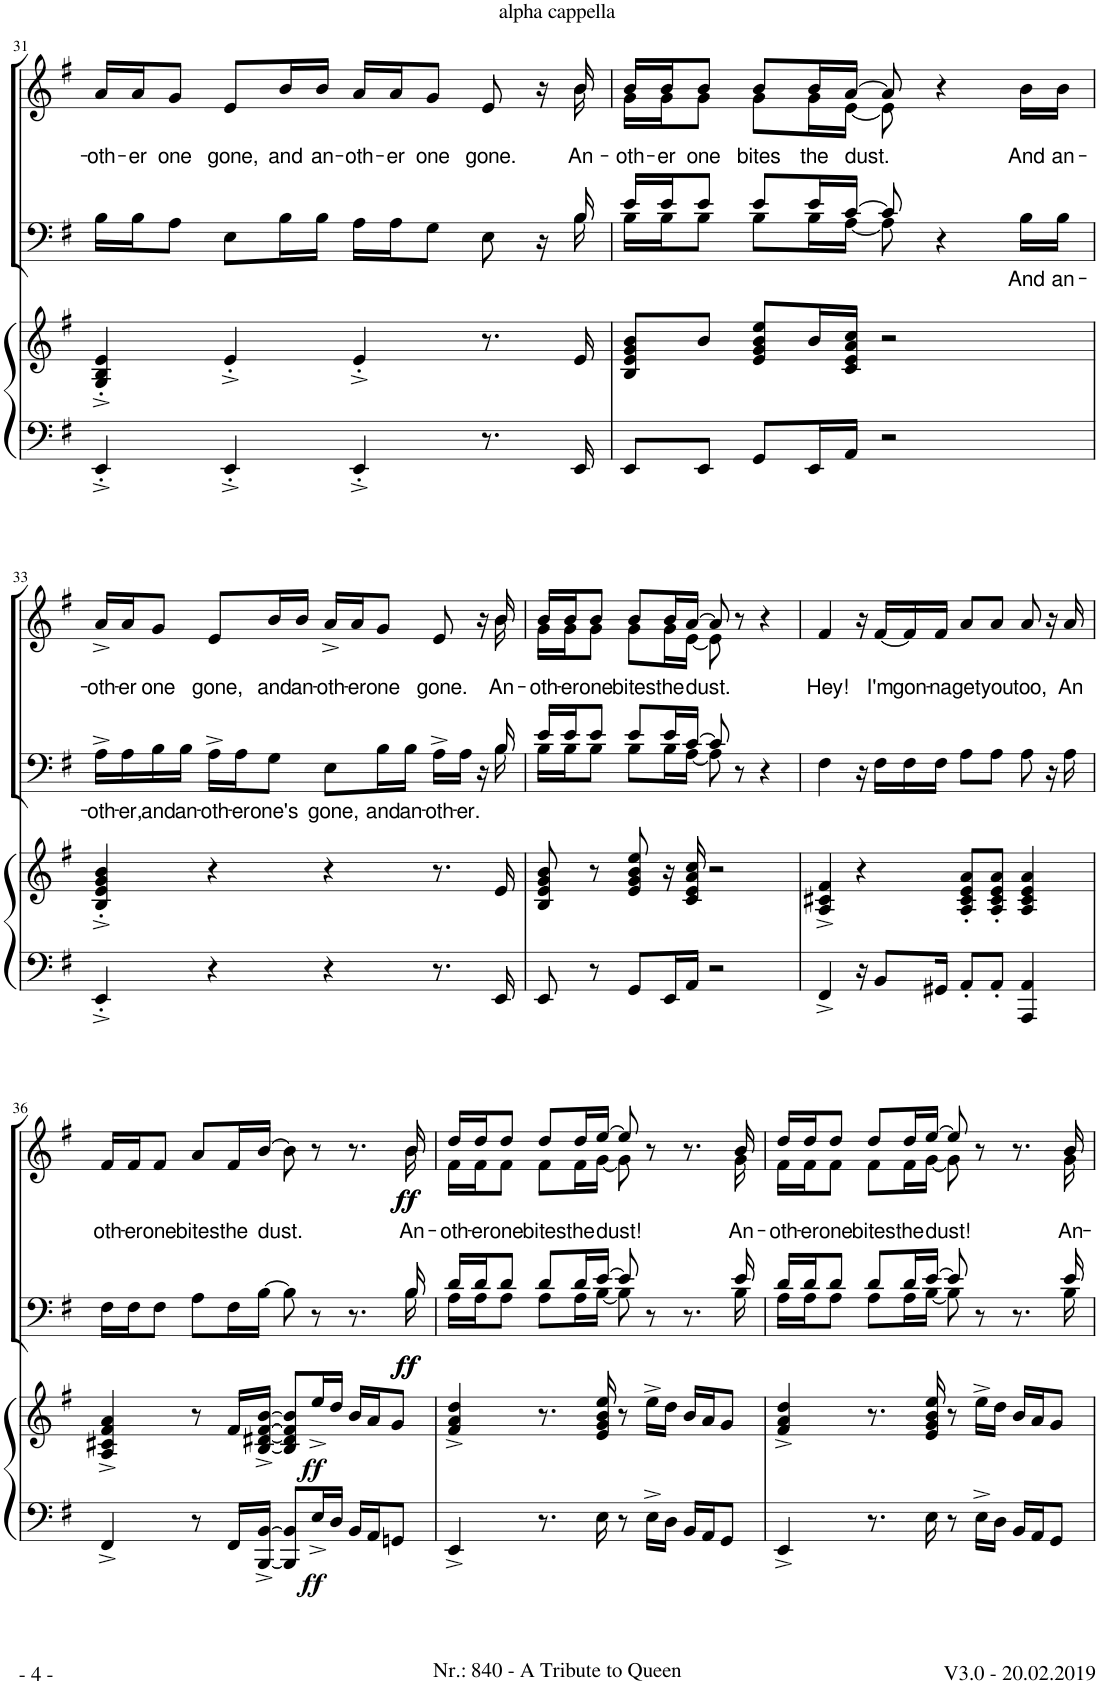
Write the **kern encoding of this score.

**kern	**kern	**dynam	**kern	**text	**kern	**text	**dynam
*part2	*part2	*part2	*part1	*part1	*part1	*part1	*part1
*staff4	*staff3	*staff3/4	*staff2	*staff2	*staff1	*staff1	*staff1/2
*I"Piano	*	*	*I"Chor	*	*	*	*
*I'Pno	*	*	*I'Ch	*	*	*	*
!!LO:PB:g=z
*clefF4	*clefG2	*	*clefF4	*	*clefG2	*	*
*k[f#]	*k[f#]	*	*k[f#]	*	*k[f#]	*	*
*M4/4	*M4/4	*	*M4/4	*	*M4/4	*	*
=31	=31	=31	=31	=31	=31	=31	=31
*	*	*	*^	*	*	*	*
!	!	!	!	!	!	!	!LO:LY:b	!
*	*	*	*	*	*	*^	*	*
4EE'^/	4G/'^ 4B/'^ 4e/'^	.	16B\LL	2ryy	.	16a/LL	2ryy	-oth-	.
!	!	!	!	!	!	!	!	!LO:LY:b	!
.	.	.	16B\J	.	.	16a/J	.	-er	.
!	!	!	!	!	!	!	!	!LO:LY:b	!
.	.	.	8A\J	.	.	8g/J	.	one	.
!	!	!	!	!	!	!	!	!LO:LY:b	!
4EE'^/	4e'^/	.	8E\L	.	.	8e/L	.	gone,	.
!	!	!	!	!	!	!	!	!LO:LY:b	!
.	.	.	16B\L	.	.	16b/L	.	and	.
!	!	!	!	!	!	!	!	!LO:LY:b	!
.	.	.	16B\JJ	.	.	16b/JJ	.	an-	.
!	!	!	!	!	!	!	!	!LO:LY:b	!
4EE'^/	4e'^/	.	16A\LL	4ryy	.	16a/LL	4ryy	-oth-	.
!	!	!	!	!	!	!	!	!LO:LY:b	!
.	.	.	16A\J	.	.	16a/J	.	-er	.
!	!	!	!	!	!	!	!	!LO:LY:b	!
.	.	.	8G\J	.	.	8g/J	.	one	.
!	!	!	!	!	!	!	!	!LO:LY:b	!
8.r	8.r	.	8E\	8ryy	.	8e/	8ryy	gone.	.
.	.	.	16r	16ryy	.	16r	16ryy	.	.
!	!	!	!	!	!	!	!	!LO:LY:b	!
16EE/	16e/	.	16B/	16B\	.	16b/	16b\	An-	.
=32	=32	=32	=32	=32	=32	=32	=32	=32	=32
!	!	!	!	!	!	!	!	!LO:LY:b	!
8EE/L	8B/ 8e/ 8g/ 8b/L	.	16e/LL	16B\LL	.	16b/LL	16g\LL	-oth-	.
!	!	!	!	!	!	!	!	!LO:LY:b	!
.	.	.	16e/J	16B\J	.	16b/J	16g\J	-er	.
!	!	!	!	!	!	!	!	!LO:LY:b	!
8EE/J	8b/J	.	8e/J	8B\J	.	8b/J	8g\J	one	.
!	!	!	!	!	!	!	!	!LO:LY:b	!
8GG/L	8e/ 8g/ 8b/ 8ee/L	.	8e/L	8B\L	.	8b/L	8g\L	bites	.
!	!	!	!	!	!	!	!	!LO:LY:b	!
16EE/L	16b/L	.	16e/L	16B\L	.	16b/L	16g\L	the	.
!	!	!	!	!	!	!	!	!LO:LY:b	!
16AA/JJ	16c/ 16e/ 16a/ 16cc/JJ	.	[16c/JJ	[16A\JJ	.	[16a/JJ	[16e\JJ	dust.	.
2r	2r	.	8c/]	8A\]	.	8a/]	8e\]	.	.
.	.	.	4r	4ryy	.	4r	4ryy	.	.
!	!	!	!	!	!LO:LY:b	!	!	!LO:LY:b	!
.	.	.	16B\LL	8ryy	And	16b\LL	8ryy	And	.
!	!	!	!	!	!LO:LY:b	!	!	!LO:LY:b	!
.	.	.	16B\JJ	.	an-	16b\JJ	.	an-	.
!!LO:LB:g=z	!!
=33	=33	=33	=33	=33	=33	=33	=33	=33	=33
!	!	!	!	!	!LO:LY:b	!	!	!LO:LY:b	!
4EE'^/	4B/'^ 4e/'^ 4g/'^ 4b/'^	.	16A^\LL	2ryy	-oth-	16a^/LL	2ryy	-oth-	.
!	!	!	!	!	!LO:LY:b	!	!	!LO:LY:b	!
.	.	.	16A\	.	-er,	16a/J	.	-er	.
!	!	!	!	!	!LO:LY:b	!	!	!LO:LY:b	!
.	.	.	16B\	.	and	8g/J	.	one	.
!	!	!	!	!	!LO:LY:b	!	!	!	!
.	.	.	16B\JJ	.	an-	.	.	.	.
!	!	!	!	!	!LO:LY:b	!	!	!LO:LY:b	!
4r	4r	.	16A^\LL	.	-oth-	8e/L	.	gone,	.
!	!	!	!	!	!LO:LY:b	!	!	!	!
.	.	.	16A\J	.	-er	.	.	.	.
!	!	!	!	!	!LO:LY:b	!	!	!LO:LY:b	!
.	.	.	8G\J	.	one's	16b/L	.	and	.
!	!	!	!	!	!	!	!	!LO:LY:b	!
.	.	.	.	.	.	16b/JJ	.	an-	.
!	!	!	!	!	!LO:LY:b	!	!	!LO:LY:b	!
4r	4r	.	8E\L	4ryy	gone,	16a^/LL	4ryy	-oth-	.
!	!	!	!	!	!	!	!	!LO:LY:b	!
.	.	.	.	.	.	16a/J	.	-er	.
!	!	!	!	!	!LO:LY:b	!	!	!LO:LY:b	!
.	.	.	16B\L	.	and	8g/J	.	one	.
!	!	!	!	!	!LO:LY:b	!	!	!	!
.	.	.	16B\JJ	.	an-	.	.	.	.
!	!	!	!	!	!LO:LY:b	!	!	!LO:LY:b	!
8.r	8.r	.	16A^\LL	8ryy	-oth-	8e/	8ryy	gone.	.
!	!	!	!	!	!LO:LY:b	!	!	!	!
.	.	.	16A\JJ	.	-er.	.	.	.	.
.	.	.	16r	16ryy	.	16r	16ryy	.	.
!	!	!	!	!	!	!	!	!LO:LY:b	!
16EE/	16e/	.	16B/	16B\	.	16b/	16b\	An-	.
=34	=34	=34	=34	=34	=34	=34	=34	=34	=34
!	!	!	!	!	!	!	!	!LO:LY:b	!
8EE/	8B/ 8e/ 8g/ 8b/	.	16e/LL	16B\LL	.	16b/LL	16g\LL	-oth-	.
!	!	!	!	!	!	!	!	!LO:LY:b	!
.	.	.	16e/J	16B\J	.	16b/J	16g\J	-er	.
!	!	!	!	!	!	!	!	!LO:LY:b	!
8r	8r	.	8e/J	8B\J	.	8b/J	8g\J	one	.
!	!	!	!	!	!	!	!	!LO:LY:b	!
8GG/L	8e/ 8g/ 8b/ 8ee/	.	8e/L	8B\L	.	8b/L	8g\L	bites	.
!	!	!	!	!	!	!	!	!LO:LY:b	!
16EE/L	16r	.	16e/L	16B\L	.	16b/L	16g\L	the	.
!	!	!	!	!	!	!	!	!LO:LY:b	!
16AA/JJ	16c/ 16e/ 16a/ 16cc/	.	[16c/JJ	[16A\JJ	.	[16a/JJ	[16e\JJ	dust.	.
2r	2r	.	8c/]	8A\]	.	8a/]	8e\]	.	.
.	.	.	8r	8ryy	.	8r	8ryy	.	.
.	.	.	4r	4ryy	.	4r	4ryy	.	.
=35	=35	=35	=35	=35	=35	=35	=35	=35	=35
!	!	!	!	!	!	!	!	!LO:LY:b	!
*	*	*	*v	*v	*	*	*	*	*
4FF#^/	4A/^ 4c#X/^ 4f#/^	.	4F#\	.	4f#/	1ryy	Hey!	.
16r	4r	.	16r	.	16r	.	.	.
!	!	!	!	!	!	!	!LO:LY:b	!
8BB/L	.	.	16F#\LL	.	[16f#/LL	.	I'm	.
!	!	!	!	!	!	!	!LO:LY:b	!
.	.	.	16F#\	.	16f#/]	.	gon-	.
!	!	!	!	!	!	!	!LO:LY:b	!
16GG#X/Jk	.	.	16F#\JJ	.	16f#/JJ	.	-na	.
!	!	!	!	!	!	!	!LO:LY:b	!
8AA'/L	8A/' 8c#/' 8e/' 8a/'L	.	8A\L	.	8a/L	.	get	.
!	!	!	!	!	!	!	!LO:LY:b	!
8AA'/J	8A/' 8c#/' 8e/' 8a/'J	.	8A\J	.	8a/J	.	you	.
!	!	!	!	!	!	!	!LO:LY:b	!
4AAA/ 4AA/	4A/ 4c#/ 4e/ 4a/	.	8A\	.	8a/	.	too,	.
.	.	.	16r	.	16r	.	.	.
!	!	!	!	!	!	!	!LO:LY:b	!
.	.	.	16A\	.	16a/	.	An	.
!!LO:LB:g=z	!!
=36	=36	=36	=36	=36	=36	=36	=36	=36
*	*	*	*^	*	*	*	*	*
!	!	!	!	!	!	!	!	!LO:LY:b	!
4FF#^/	4A/^ 4c#X/^ 4f#/^ 4a/^	.	16F#\LL	2ryy	.	16f#/LL	2ryy	-oth-	.
!	!	!	!	!	!	!	!	!LO:LY:b	!
.	.	.	16F#\J	.	.	16f#/J	.	-er	.
!	!	!	!	!	!	!	!	!LO:LY:b	!
.	.	.	8F#\J	.	.	8f#/J	.	one	.
!	!	!	!	!	!	!	!	!LO:LY:b	!
8r	8r	.	8A\L	.	.	8a/L	.	bites	.
!	!	!	!	!	!	!	!	!LO:LY:b	!
16FF#/LL	16f#/LL	.	16F#\L	.	.	16f#/L	.	the	.
!	!	!	!	!	!	!	!	!LO:LY:b	!
[16BBB/^ [16BB/^JJ	[16B/^ [16d#X/^ [16f#/^ [16b/^JJ	.	[16B\JJ	.	.	[16b/JJ	.	dust.	.
8BBB/] 8BB/]L	8B/] 8d#/] 8f#/] 8b/]L	.	8B\]	4ryy	.	8b\]	4ryy	.	.
!	!	!LO:DY:b=2	!	!	!	!	!	!	!
!	!	!LO:DY:n=1:b	!	!	!	!	!	!	!
16E^/L	16ee^/L	ff ff	8r	.	.	8r	.	.	.
16D/JJ	16dd/JJ	.	.	.	.	.	.	.	.
16BB/LL	16b/LL	.	8.r	8ryy	.	8.r	8ryy	.	.
16AA/J	16a/J	.	.	.	.	.	.	.	.
8GGn/J	8g/J	.	.	16ryy	.	.	16ryy	.	.
!	!	!	!	!	!	!	!	!LO:LY:b	!LO:DY:b=2
!	!	!	!	!	!	!	!	!	!LO:DY:n=1:b=2
!	!	!	!	!	!	!	!	!	!LO:DY:n=2:b
!	!	!	!	!	!	!	!	!	!LO:DY:n=3:b
.	.	.	16B/	16B\	.	16b/	16b\	An-	ff ff ff ff
=37	=37	=37	=37	=37	=37	=37	=37	=37	=37
!	!	!	!	!	!	!	!	!LO:LY:b	!
4EE^/	4f#/^ 4a/^ 4dd/^	.	16d/LL	16A\LL	.	16dd/LL	16f#\LL	-oth-	.
!	!	!	!	!	!	!	!	!LO:LY:b	!
.	.	.	16d/J	16A\J	.	16dd/J	16f#\J	-er	.
!	!	!	!	!	!	!	!	!LO:LY:b	!
.	.	.	8d/J	8A\J	.	8dd/J	8f#\J	one	.
!	!	!	!	!	!	!	!	!LO:LY:b	!
8.r	8.r	.	8d/L	8A\L	.	8dd/L	8f#\L	bites	.
!	!	!	!	!	!	!	!	!LO:LY:b	!
.	.	.	16d/L	16A\L	.	16dd/L	16f#\L	the	.
!	!	!	!	!	!	!	!	!LO:LY:b	!
16E\	16e/ 16g/ 16b/ 16ee/	.	[16e/JJ	[16B\JJ	.	[16ee/JJ	[16g\JJ	dust!	.
8r	8r	.	8e/]	8B\]	.	8ee/]	8g\]	.	.
16E^\LL	16ee^\LL	.	8r	8ryy	.	8r	8ryy	.	.
16D\JJ	16dd\JJ	.	.	.	.	.	.	.	.
16BB/LL	16b/LL	.	8.r	8.ryy	.	8.r	8.ryy	.	.
16AA/J	16a/J	.	.	.	.	.	.	.	.
8GG/J	8g/J	.	.	.	.	.	.	.	.
!	!	!	!	!	!	!	!	!LO:LY:b	!
.	.	.	16e/	16B\	.	16b/	16g\	An-	.
=38	=38	=38	=38	=38	=38	=38	=38	=38	=38
!	!	!	!	!	!	!	!	!LO:LY:b	!
4EE^/	4f#/^ 4a/^ 4dd/^	.	16d/LL	16A\LL	.	16dd/LL	16f#\LL	-oth-	.
!	!	!	!	!	!	!	!	!LO:LY:b	!
.	.	.	16d/J	16A\J	.	16dd/J	16f#\J	-er	.
!	!	!	!	!	!	!	!	!LO:LY:b	!
.	.	.	8d/J	8A\J	.	8dd/J	8f#\J	one	.
!	!	!	!	!	!	!	!	!LO:LY:b	!
8.r	8.r	.	8d/L	8A\L	.	8dd/L	8f#\L	bites	.
!	!	!	!	!	!	!	!	!LO:LY:b	!
.	.	.	16d/L	16A\L	.	16dd/L	16f#\L	the	.
!	!	!	!	!	!	!	!	!LO:LY:b	!
16E\	16e/ 16g/ 16b/ 16ee/	.	[16e/JJ	[16B\JJ	.	[16ee/JJ	[16g\JJ	dust!	.
8r	8r	.	8e/]	8B\]	.	8ee/]	8g\]	.	.
16E^\LL	16ee^\LL	.	8r	8ryy	.	8r	8ryy	.	.
16D\JJ	16dd\JJ	.	.	.	.	.	.	.	.
16BB/LL	16b/LL	.	8.r	8.ryy	.	8.r	8.ryy	.	.
16AA/J	16a/J	.	.	.	.	.	.	.	.
8GG/J	8g/J	.	.	.	.	.	.	.	.
!	!	!	!	!	!	!	!	!LO:LY:b	!
.	.	.	16e/	16B\	.	16b/	16g\	An-	.
*	*	*	*v	*v	*	*	*	*	*
*	*	*	*	*	*v	*v	*	*
=	=	=	=	=	=	=	=
*-	*-	*-	*-	*-	*-	*-	*-
